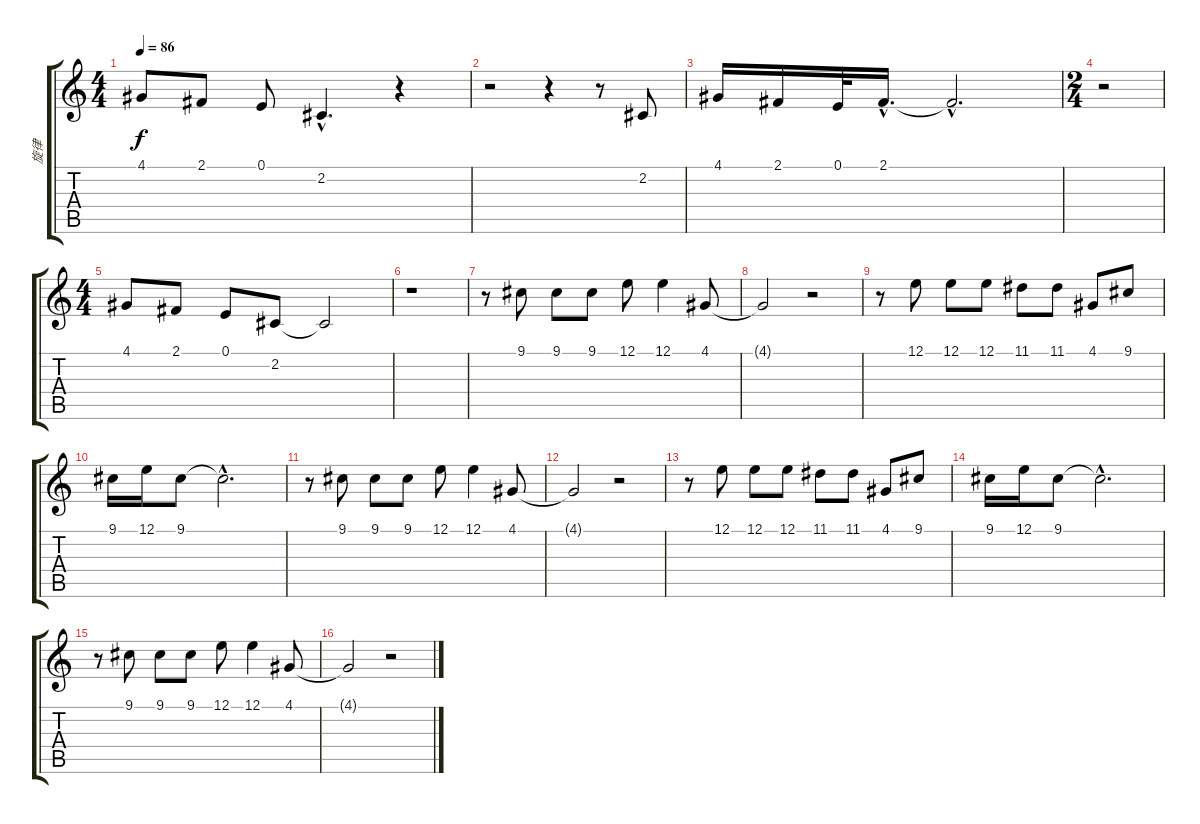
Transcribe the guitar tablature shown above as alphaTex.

\track ("旋律" "旋律") {instrument piccolo}
\staff {score tabs}
\tuning (E4 B3 G3 D3 A2 E2) {hide}
\ts (4 4)
\tempo 86
\clef g2
\ks c
4.1.8{dy f} 2.1.8 0.1.8 2.2{hac}.4{d} r.4 |
r.2 r.4 r.8 2.2.8 |
4.1.16 2.1.16 0.1.32 2.1{hac}.16{d} 2.1{hac t}.2{d} |
\ts (2 4)
r.2 |
\ts (4 4)
4.1.8 2.1.8 0.1.8 2.2.8 2.2{t}.2 |
r.1 |
r.8{instrument voiceoohs} 9.1.8 9.1.8 9.1.8 12.1.8 12.1.4 4.1.8 |
4.1{t}.2 r.2 |
r.8 12.1.8 12.1.8 12.1.8 11.1.8 11.1.8 4.1.8 9.1.8 |
9.1.16 12.1.16 9.1.8 9.1{hac t}.2{d} |
r.8 9.1.8 9.1.8 9.1.8 12.1.8 12.1.4 4.1.8 |
4.1{t}.2 r.2 |
r.8 12.1.8 12.1.8 12.1.8 11.1.8 11.1.8 4.1.8 9.1.8 |
9.1.16 12.1.16 9.1.8 9.1{hac t}.2{d} |
r.8 9.1.8 9.1.8 9.1.8 12.1.8 12.1.4 4.1.8 |
4.1{t}.2 r.2
